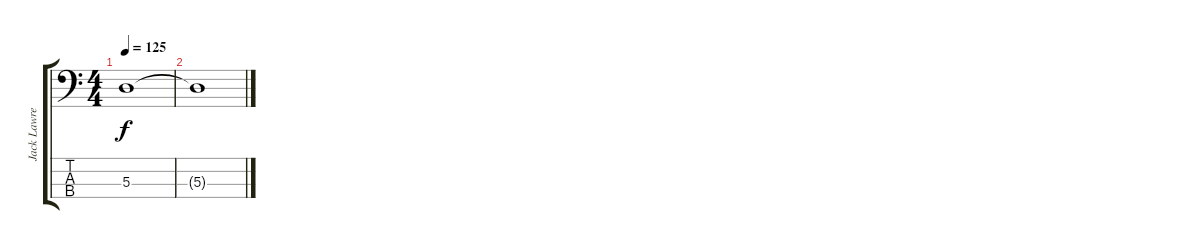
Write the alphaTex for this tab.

\track ("Jack Lawrence" "Jack Lawre") {instrument electricbassfinger}
\staff {score tabs}
\tuning (G2 D2 A1 E1) {hide}
\ts (4 4)
\tempo 125
\clef f4
\ks c
5.3.1{dy f} |
5.3{t}.1
